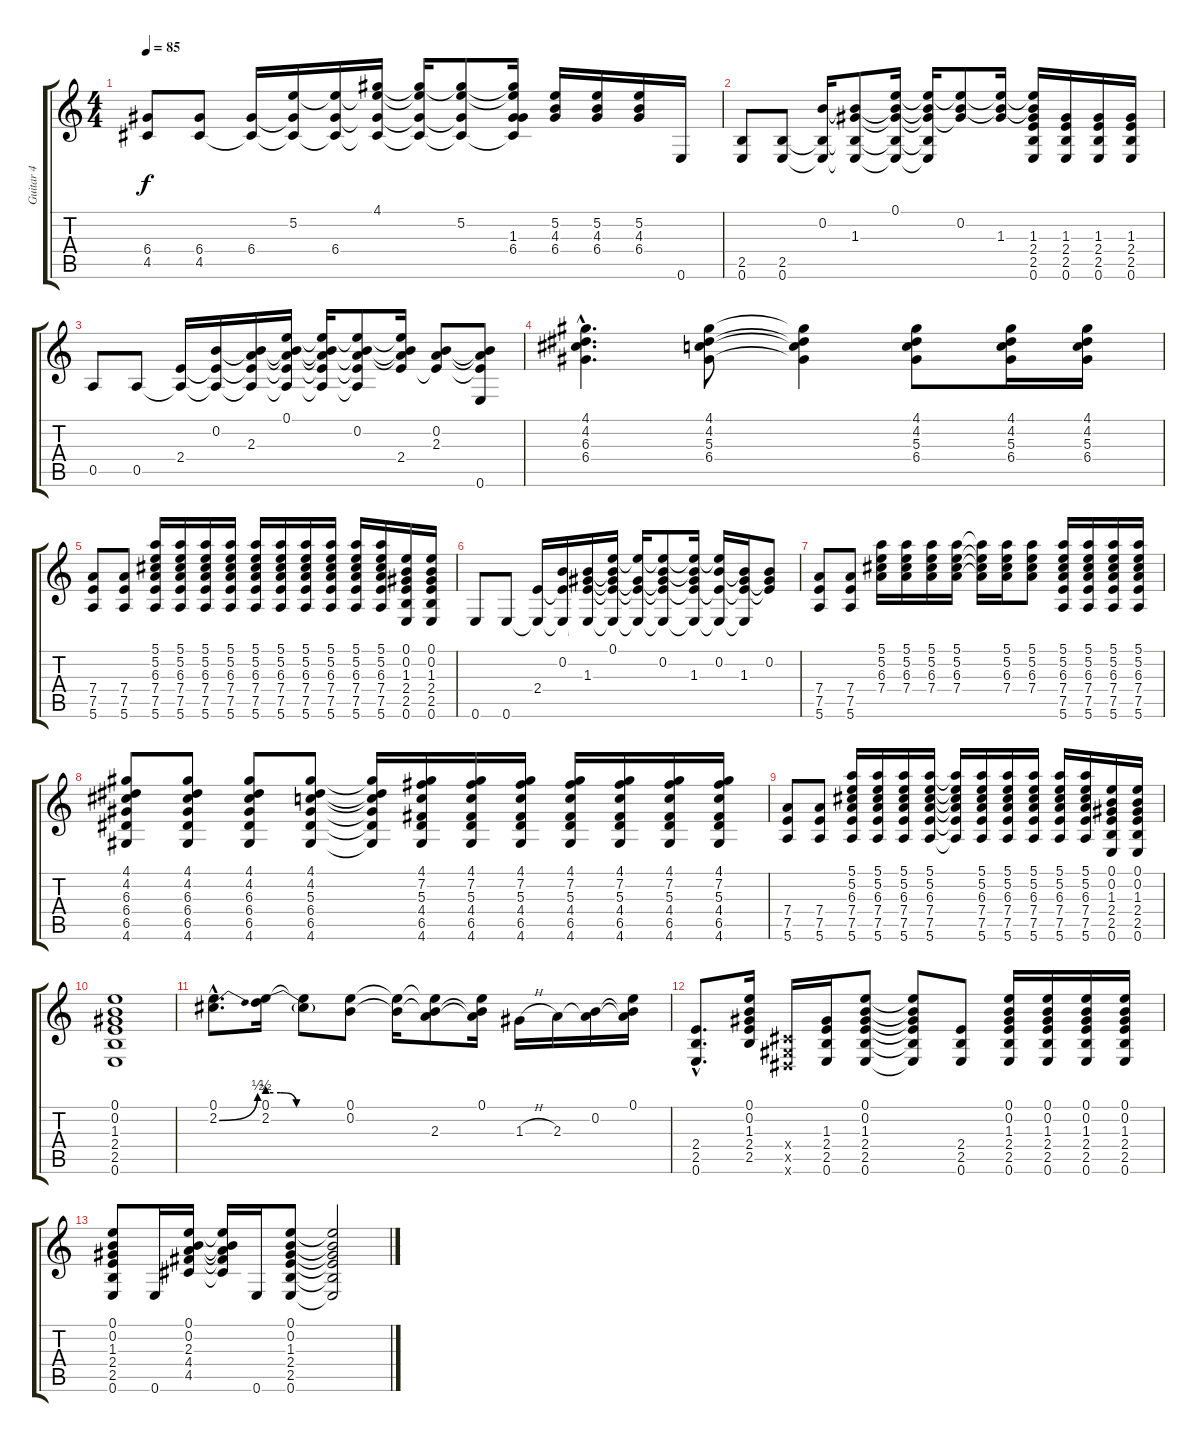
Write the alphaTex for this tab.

\track ("Guitar 4" "Guitar 4") {instrument overdrivenguitar}
\staff {score tabs}
\tuning (E4 B3 G3 D3 A2 E2) {hide}
\ts (4 4)
\tempo 85
\clef g2
\ks c
(6.4 4.5).8{dy f} (6.4 4.5).8 (6.4 4.5{t}).16 (5.2 6.4{t} 4.5{t}).16 (5.2{t} 6.4 4.5{t}).16 (4.1 5.2{t} 6.4{t} 4.5{t}).16 (4.1{t} 5.2{t} 6.4{t} 4.5{t}).16 (4.1{t} 5.2 6.4{t} 4.5{t}).8 (4.1{t} 5.2{t} 1.3{t} 6.4 4.5{t}).16 (5.2 4.3 6.4).16 (5.2 4.3 6.4).16 (5.2 4.3 6.4).16 0.6.16 |
(2.5 0.6).8 (2.5 0.6).8 (0.2 2.5{t} 0.6{t}).16 (0.2{t} 1.3 2.5{t} 0.6{t}).8 (0.1 0.2{t} 1.3{t} 2.5{t} 0.6{t}).16 (0.1{t} 0.2{t} 1.3{t} 2.5{t} 0.6{t}).16 (0.1{t} 0.2 1.3{t}).8 (0.1{t} 0.2{t} 1.3).16 (0.1{t} 0.2{t} 1.3 2.4 2.5 0.6).16 (1.3 2.4 2.5 0.6).16 (1.3 2.4 2.5 0.6).16 (1.3 2.4 2.5 0.6).16 |
0.5.8 0.5.8 (2.4 0.5{t}).16 (0.2 2.4{t} 0.5{t}).16 (0.2{t} 2.3 2.4{t} 0.5{t}).16 (0.1 0.2{t} 2.3{t} 2.4{t} 0.5{t}).16 (0.1{t} 0.2{t} 2.3{t} 2.4{t} 0.5{t}).16 (0.1{t} 0.2 2.3{t} 2.4{t} 0.5{t}).8 (0.1{t} 0.2{t} 2.3{t} 2.4).16 (0.2 2.3 2.4{t}).8 (0.2{t} 2.3{t} 2.4{t} 0.6).8 |
(4.1{hac} 4.2{hac} 6.3{hac} 6.4{hac}).4{d} (4.1 4.2 5.3 6.4).8 (4.1{t} 4.2{t} 5.3{t} 6.4{t}).4 (4.1 4.2 5.3 6.4).8 (4.1 4.2 5.3 6.4).16 (4.1 4.2 5.3 6.4).16 |
(7.4 7.5 5.6).8 (7.4 7.5 5.6).8 (5.1 5.2 6.3 7.4 7.5 5.6).16 (5.1 5.2 6.3 7.4 7.5 5.6).16 (5.1 5.2 6.3 7.4 7.5 5.6).16 (5.1 5.2 6.3 7.4 7.5 5.6).16 (5.1 5.2 6.3 7.4 7.5 5.6).16 (5.1 5.2 6.3 7.4 7.5 5.6).16 (5.1 5.2 6.3 7.4 7.5 5.6).16 (5.1 5.2 6.3 7.4 7.5 5.6).16 (5.1 5.2 6.3 7.4 7.5 5.6).16 (5.1 5.2 6.3 7.4 7.5 5.6).16 (0.1 0.2 1.3 2.4 2.5 0.6).16 (0.1 0.2 1.3 2.4 2.5 0.6).16 |
0.6.8 0.6.8 (2.4 0.6{t}).16 (0.2 2.4{t} 0.6{t}).16 (0.2{t} 1.3 2.4{t} 0.6{t}).16 (0.1 0.2{t} 1.3{t} 2.4{t} 0.6{t}).16 (0.1{t} 1.3{t} 2.4{t} 0.6{t}).16 (0.1{t} 0.2 1.3{t} 2.4{t} 0.6{t}).8 (0.1{t} 0.2{t} 1.3 2.4{t} 0.6{t}).16 (0.1{t} 0.2 2.4{t} 0.6{t}).16 (0.2{t} 1.3 2.4{t} 0.6{t}).16 (0.2 1.3{t} 2.4{t}).8 |
(7.4 7.5 5.6).8 (7.4 7.5 5.6).8 (5.1 5.2 6.3 7.4).16 (5.1 5.2 6.3 7.4).16 (5.1 5.2 6.3 7.4).16 (5.1 5.2 6.3 7.4).16 (5.1{t} 5.2{t} 6.3{t} 7.4{t}).16 (5.1 5.2 6.3 7.4).16 (5.1 5.2 6.3 7.4).8 (5.1 5.2 6.3 7.4 7.5 5.6).16 (5.1 5.2 6.3 7.4 7.5 5.6).16 (5.1 5.2 6.3 7.4 7.5 5.6).16 (5.1 5.2 6.3 7.4 7.5 5.6).16 |
(4.1 4.2 6.3 6.4 6.5 4.6).8 (4.1 4.2 6.3 6.4 6.5 4.6).8 (4.1 4.2 6.3 6.4 6.5 4.6).8 (4.1 4.2 5.3 6.4 6.5 4.6).8 (4.1{t} 4.2{t} 5.3{t} 6.4{t} 6.5{t} 4.6{t}).16 (4.1 7.2 5.3 4.4 6.5 4.6).16 (4.1 7.2 5.3 4.4 6.5 4.6).16 (4.1 7.2 5.3 4.4 6.5 4.6).16 (4.1 7.2 5.3 4.4 6.5 4.6).16 (4.1 7.2 5.3 4.4 6.5 4.6).16 (4.1 7.2 5.3 4.4 6.5 4.6).16 (4.1 7.2 5.3 4.4 6.5 4.6).16 |
(7.4 7.5 5.6).8 (7.4 7.5 5.6).8 (5.1 5.2 6.3 7.4 7.5 5.6).16 (5.1 5.2 6.3 7.4 7.5 5.6).16 (5.1 5.2 6.3 7.4 7.5 5.6).16 (5.1 5.2 6.3 7.4 7.5 5.6).16 (5.1{t} 5.2{t} 6.3{t} 7.4{t} 7.5{t} 5.6{t}).16 (5.1 5.2 6.3 7.4 7.5 5.6).16 (5.1 5.2 6.3 7.4 7.5 5.6).16 (5.1 5.2 6.3 7.4 7.5 5.6).16 (5.1 5.2 6.3 7.4 7.5 5.6).16 (5.1 5.2 6.3 7.4 7.5 5.6).16 (0.1 0.2 1.3 2.4 2.5 0.6).16 (0.1 0.2 1.3 2.4 2.5 0.6).16 |
(0.1 0.2 1.3 2.4 2.5 0.6).1 |
(0.1{hac} 2.2{be (bend 0 0 60 2) hac}).8{d} (0.1 2.2{be (custom 0 2 10 2 22 0 40 0 60 0)}).16 (0.1{t} 2.2{t}).8 (0.1 0.2).8 (0.1{t} 0.2{t}).16 (0.1{t} 0.2{t} 2.3).8 (0.1 0.2{t} 2.3{t}).16 1.3{h}.16 2.3.16 (0.2 2.3{t}).16 (0.1 0.2{t} 2.3{t}).16 |
(2.4{hac} 2.5{hac} 0.6{hac}).8{d} (0.1 0.2 1.3 2.4 2.5).16 (-1.4{x} -1.5{x} -1.6{x}).16 (1.3 2.4 2.5 0.6).16 (0.1 0.2 1.3 2.4 2.5 0.6).8 (0.1{t} 0.2{t} 1.3{t} 2.4{t} 2.5{t} 0.6{t}).8 (2.4 2.5 0.6).8 (0.1 0.2 1.3 2.4 2.5 0.6).16 (0.1 0.2 1.3 2.4 2.5 0.6).16 (0.1 0.2 1.3 2.4 2.5 0.6).16 (0.1 0.2 1.3 2.4 2.5 0.6).16 |
(0.1 0.2 1.3 2.4 2.5 0.6).8 0.6.16 (0.1 0.2 2.3 4.4 4.5).16 (0.1{t} 0.2{t} 2.3{t} 4.4{t} 4.5{t}).16 0.6.16 (0.1 0.2 1.3 2.4 2.5 0.6).8 (0.1{t} 0.2{t} 1.3{t} 2.4{t} 2.5{t} 0.6{t}).2
